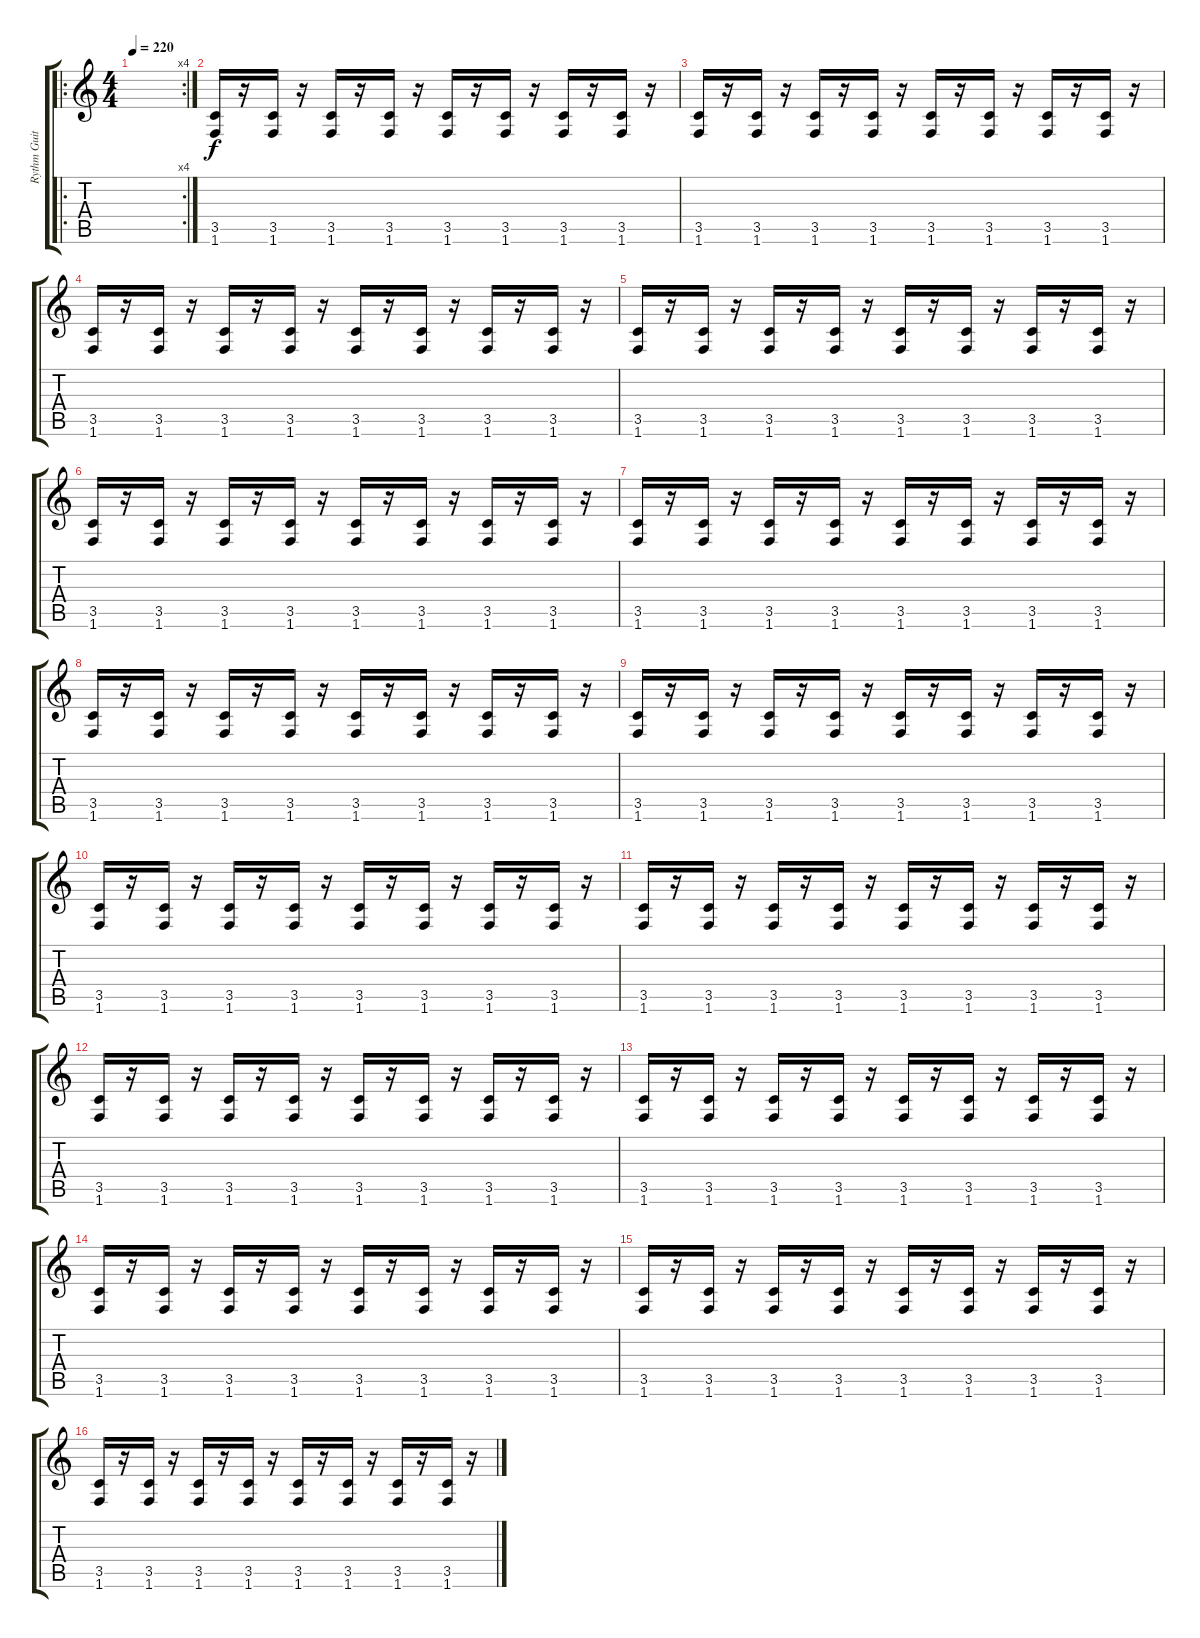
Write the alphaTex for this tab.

\track ("Rythm Guitar" "Rythm Guit") {instrument distortionguitar}
\staff {score tabs}
\tuning (E4 B3 G3 D3 A2 E2) {hide}
\ro
\rc 4
\ts (4 4)
\tempo 220
\clef g2
\ks c
|
(3.5 1.6).16 r.16 (3.5 1.6).16 r.16 (3.5 1.6).16 r.16 (3.5 1.6).16 r.16 (3.5 1.6).16 r.16 (3.5 1.6).16 r.16 (3.5 1.6).16 r.16 (3.5 1.6).16 r.16 |
(3.5 1.6).16 r.16 (3.5 1.6).16 r.16 (3.5 1.6).16 r.16 (3.5 1.6).16 r.16 (3.5 1.6).16 r.16 (3.5 1.6).16 r.16 (3.5 1.6).16 r.16 (3.5 1.6).16 r.16 |
(3.5 1.6).16 r.16 (3.5 1.6).16 r.16 (3.5 1.6).16 r.16 (3.5 1.6).16 r.16 (3.5 1.6).16 r.16 (3.5 1.6).16 r.16 (3.5 1.6).16 r.16 (3.5 1.6).16 r.16 |
(3.5 1.6).16 r.16 (3.5 1.6).16 r.16 (3.5 1.6).16 r.16 (3.5 1.6).16 r.16 (3.5 1.6).16 r.16 (3.5 1.6).16 r.16 (3.5 1.6).16 r.16 (3.5 1.6).16 r.16 |
(3.5 1.6).16 r.16 (3.5 1.6).16 r.16 (3.5 1.6).16 r.16 (3.5 1.6).16 r.16 (3.5 1.6).16 r.16 (3.5 1.6).16 r.16 (3.5 1.6).16 r.16 (3.5 1.6).16 r.16 |
(3.5 1.6).16 r.16 (3.5 1.6).16 r.16 (3.5 1.6).16 r.16 (3.5 1.6).16 r.16 (3.5 1.6).16 r.16 (3.5 1.6).16 r.16 (3.5 1.6).16 r.16 (3.5 1.6).16 r.16 |
(3.5 1.6).16 r.16 (3.5 1.6).16 r.16 (3.5 1.6).16 r.16 (3.5 1.6).16 r.16 (3.5 1.6).16 r.16 (3.5 1.6).16 r.16 (3.5 1.6).16 r.16 (3.5 1.6).16 r.16 |
(3.5 1.6).16 r.16 (3.5 1.6).16 r.16 (3.5 1.6).16 r.16 (3.5 1.6).16 r.16 (3.5 1.6).16 r.16 (3.5 1.6).16 r.16 (3.5 1.6).16 r.16 (3.5 1.6).16 r.16 |
(3.5 1.6).16 r.16 (3.5 1.6).16 r.16 (3.5 1.6).16 r.16 (3.5 1.6).16 r.16 (3.5 1.6).16 r.16 (3.5 1.6).16 r.16 (3.5 1.6).16 r.16 (3.5 1.6).16 r.16 |
(3.5 1.6).16 r.16 (3.5 1.6).16 r.16 (3.5 1.6).16 r.16 (3.5 1.6).16 r.16 (3.5 1.6).16 r.16 (3.5 1.6).16 r.16 (3.5 1.6).16 r.16 (3.5 1.6).16 r.16 |
(3.5 1.6).16 r.16 (3.5 1.6).16 r.16 (3.5 1.6).16 r.16 (3.5 1.6).16 r.16 (3.5 1.6).16 r.16 (3.5 1.6).16 r.16 (3.5 1.6).16 r.16 (3.5 1.6).16 r.16 |
(3.5 1.6).16 r.16 (3.5 1.6).16 r.16 (3.5 1.6).16 r.16 (3.5 1.6).16 r.16 (3.5 1.6).16 r.16 (3.5 1.6).16 r.16 (3.5 1.6).16 r.16 (3.5 1.6).16 r.16 |
(3.5 1.6).16 r.16 (3.5 1.6).16 r.16 (3.5 1.6).16 r.16 (3.5 1.6).16 r.16 (3.5 1.6).16 r.16 (3.5 1.6).16 r.16 (3.5 1.6).16 r.16 (3.5 1.6).16 r.16 |
(3.5 1.6).16 r.16 (3.5 1.6).16 r.16 (3.5 1.6).16 r.16 (3.5 1.6).16 r.16 (3.5 1.6).16 r.16 (3.5 1.6).16 r.16 (3.5 1.6).16 r.16 (3.5 1.6).16 r.16 |
(3.5 1.6).16 r.16 (3.5 1.6).16 r.16 (3.5 1.6).16 r.16 (3.5 1.6).16 r.16 (3.5 1.6).16 r.16 (3.5 1.6).16 r.16 (3.5 1.6).16 r.16 (3.5 1.6).16 r.16
